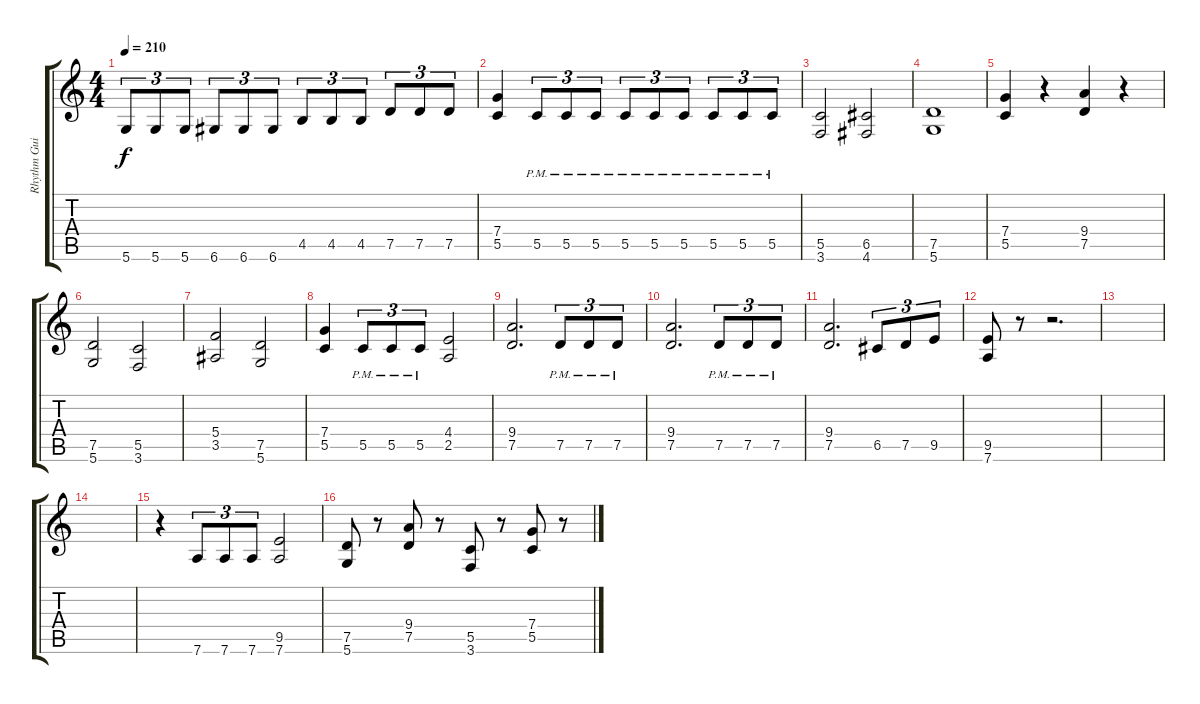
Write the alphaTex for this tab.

\track ("Rhythm Guitar" "Rhythm Gui") {instrument distortionguitar}
\staff {score tabs}
\tuning (D4 A3 F3 C3 G2 D2) {hide}
\ts (4 4)
\tempo 210
\clef g2
\ks c
5.6.8{tu (3 2) dy f} 5.6.8{tu (3 2)} 5.6.8{tu (3 2)} 6.6.8{tu (3 2)} 6.6.8{tu (3 2)} 6.6.8{tu (3 2)} 4.5.8{tu (3 2)} 4.5.8{tu (3 2)} 4.5.8{tu (3 2)} 7.5.8{tu (3 2)} 7.5.8{tu (3 2)} 7.5.8{tu (3 2)} |
(7.4 5.5).4 5.5{pm}.8{tu (3 2)} 5.5{pm}.8{tu (3 2)} 5.5{pm}.8{tu (3 2)} 5.5{pm}.8{tu (3 2)} 5.5{pm}.8{tu (3 2)} 5.5{pm}.8{tu (3 2)} 5.5{pm}.8{tu (3 2)} 5.5{pm}.8{tu (3 2)} 5.5{pm}.8{tu (3 2)} |
(5.5 3.6).2 (6.5 4.6).2 |
(7.5 5.6).1 |
(7.4 5.5).4 r.4 (9.4 7.5).4 r.4 |
(7.5 5.6).2 (5.5 3.6).2 |
(5.4 3.5).2 (7.5 5.6).2 |
(7.4 5.5).4 5.5{pm}.8{tu (3 2)} 5.5{pm}.8{tu (3 2)} 5.5{pm}.8{tu (3 2)} (4.4 2.5).2 |
(9.4 7.5).2{d} 7.5{pm}.8{tu (3 2)} 7.5{pm}.8{tu (3 2)} 7.5{pm}.8{tu (3 2)} |
(9.4 7.5).2{d} 7.5{pm}.8{tu (3 2)} 7.5{pm}.8{tu (3 2)} 7.5{pm}.8{tu (3 2)} |
(9.4 7.5).2{d} 6.5.8{tu (3 2)} 7.5.8{tu (3 2)} 9.5.8{tu (3 2)} |
(9.5 7.6).8 r.8 r.2{d} |
|
|
r.4 7.6.8{tu (3 2)} 7.6.8{tu (3 2)} 7.6.8{tu (3 2)} (9.5 7.6).2 |
(7.5 5.6).8 r.8 (9.4 7.5).8 r.8 (5.5 3.6).8 r.8 (7.4 5.5).8 r.8
